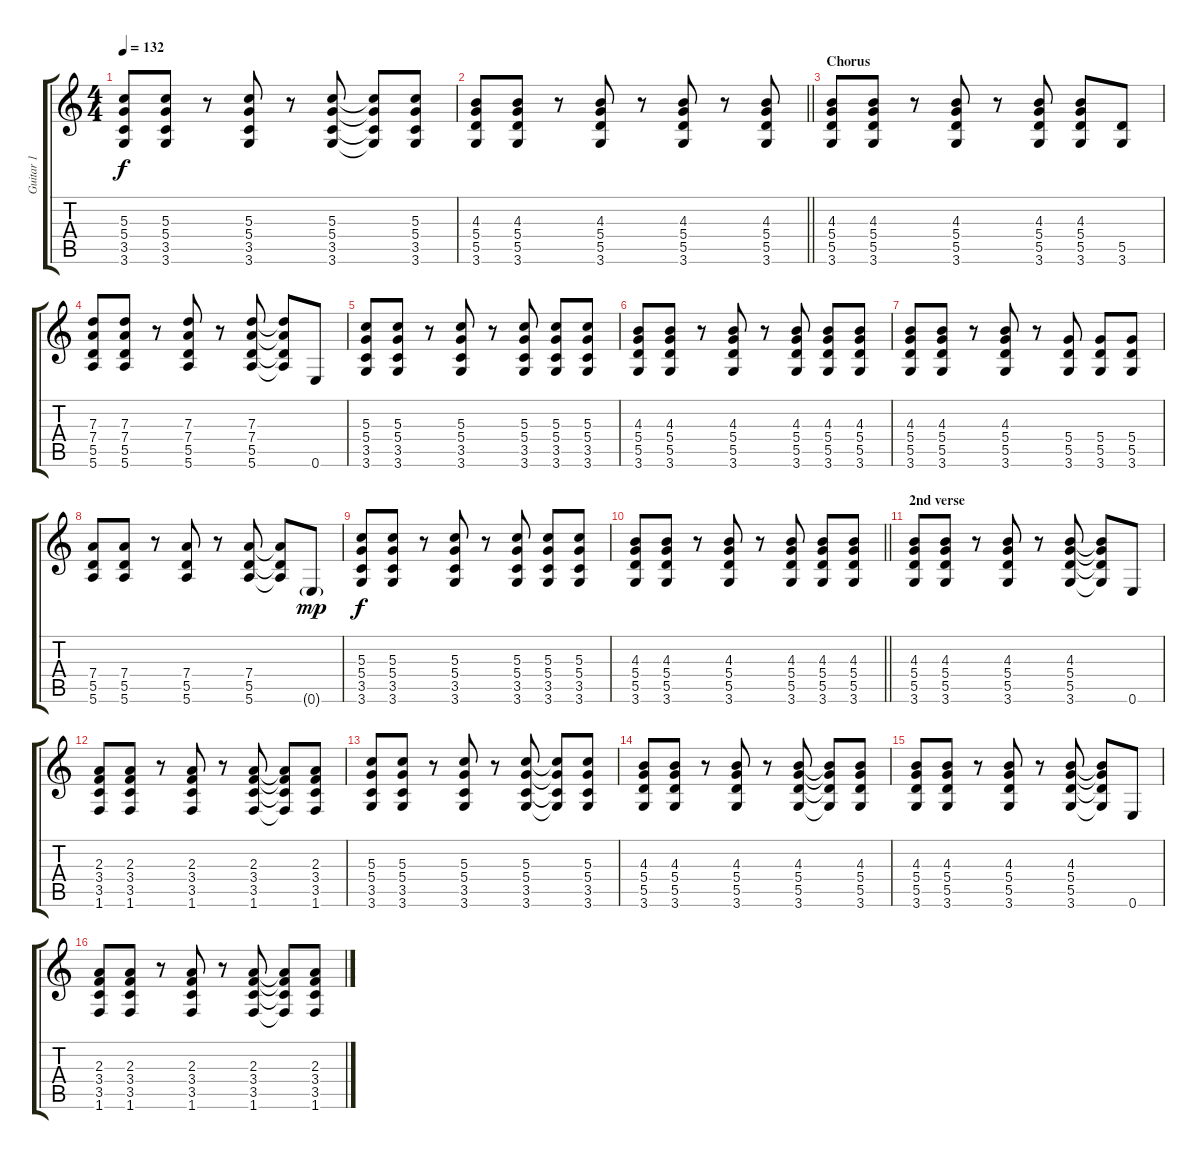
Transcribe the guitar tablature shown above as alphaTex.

\track ("Guitar 1" "Guitar 1") {instrument overdrivenguitar}
\staff {score tabs}
\tuning (E4 B3 G3 D3 A2 E2) {hide}
\ts (4 4)
\tempo 132
\clef g2
\ks c
(5.3 5.4 3.5 3.6).8{dy f} (5.3 5.4 3.5 3.6).8 r.8 (5.3 5.4 3.5 3.6).8 r.8 (5.3 5.4 3.5 3.6).8 (5.3{t} 5.4{t} 3.5{t} 3.6{t}).8 (5.3 5.4 3.5 3.6).8 |
\barLineRight lightlight
(4.3 5.4 5.5 3.6).8 (4.3 5.4 5.5 3.6).8 r.8 (4.3 5.4 5.5 3.6).8 r.8 (4.3 5.4 5.5 3.6).8 r.8 (4.3 5.4 5.5 3.6).8 |
\section ("" "Chorus")
(4.3 5.4 5.5 3.6).8 (4.3 5.4 5.5 3.6).8 r.8 (4.3 5.4 5.5 3.6).8 r.8 (4.3 5.4 5.5 3.6).8 (4.3 5.4 5.5 3.6).8 (5.5 3.6).8 |
(7.3 7.4 5.5 5.6).8 (7.3 7.4 5.5 5.6).8 r.8 (7.3 7.4 5.5 5.6).8 r.8 (7.3 7.4 5.5 5.6).8 (7.3{t} 7.4{t} 5.5{t} 5.6{t}).8 0.6.8 |
(5.3 5.4 3.5 3.6).8 (5.3 5.4 3.5 3.6).8 r.8 (5.3 5.4 3.5 3.6).8 r.8 (5.3 5.4 3.5 3.6).8 (5.3 5.4 3.5 3.6).8 (5.3 5.4 3.5 3.6).8 |
(4.3 5.4 5.5 3.6).8 (4.3 5.4 5.5 3.6).8 r.8 (4.3 5.4 5.5 3.6).8 r.8 (4.3 5.4 5.5 3.6).8 (4.3 5.4 5.5 3.6).8 (4.3 5.4 5.5 3.6).8 |
(4.3 5.4 5.5 3.6).8 (4.3 5.4 5.5 3.6).8 r.8 (4.3 5.4 5.5 3.6).8 r.8 (5.4 5.5 3.6).8 (5.4 5.5 3.6).8 (5.4 5.5 3.6).8 |
(7.4 5.5 5.6).8 (7.4 5.5 5.6).8 r.8 (7.4 5.5 5.6).8 r.8 (7.4 5.5 5.6).8 (7.4{t} 5.5{t} 5.6{t}).8 0.6{g}.8{dy mp} |
(5.3 5.4 3.5 3.6).8{dy f} (5.3 5.4 3.5 3.6).8 r.8 (5.3 5.4 3.5 3.6).8 r.8 (5.3 5.4 3.5 3.6).8 (5.3 5.4 3.5 3.6).8 (5.3 5.4 3.5 3.6).8 |
\barLineRight lightlight
(4.3 5.4 5.5 3.6).8 (4.3 5.4 5.5 3.6).8 r.8 (4.3 5.4 5.5 3.6).8 r.8 (4.3 5.4 5.5 3.6).8 (4.3 5.4 5.5 3.6).8 (4.3 5.4 5.5 3.6).8 |
\section ("" "2nd verse")
(4.3 5.4 5.5 3.6).8 (4.3 5.4 5.5 3.6).8 r.8 (4.3 5.4 5.5 3.6).8 r.8 (4.3 5.4 5.5 3.6).8 (4.3{t} 5.4{t} 5.5{t} 3.6{t}).8 0.6.8 |
(2.3 3.4 3.5 1.6).8 (2.3 3.4 3.5 1.6).8 r.8 (2.3 3.4 3.5 1.6).8 r.8 (2.3 3.4 3.5 1.6).8 (2.3{t} 3.4{t} 3.5{t} 1.6{t}).8 (2.3 3.4 3.5 1.6).8 |
(5.3 5.4 3.5 3.6).8 (5.3 5.4 3.5 3.6).8 r.8 (5.3 5.4 3.5 3.6).8 r.8 (5.3 5.4 3.5 3.6).8 (5.3{t} 5.4{t} 3.5{t} 3.6{t}).8 (5.3 5.4 3.5 3.6).8 |
(4.3 5.4 5.5 3.6).8 (4.3 5.4 5.5 3.6).8 r.8 (4.3 5.4 5.5 3.6).8 r.8 (4.3 5.4 5.5 3.6).8 (4.3{t} 5.4{t} 5.5{t} 3.6{t}).8 (4.3 5.4 5.5 3.6).8 |
(4.3 5.4 5.5 3.6).8 (4.3 5.4 5.5 3.6).8 r.8 (4.3 5.4 5.5 3.6).8 r.8 (4.3 5.4 5.5 3.6).8 (4.3{t} 5.4{t} 5.5{t} 3.6{t}).8 0.6.8 |
(2.3 3.4 3.5 1.6).8 (2.3 3.4 3.5 1.6).8 r.8 (2.3 3.4 3.5 1.6).8 r.8 (2.3 3.4 3.5 1.6).8 (2.3{t} 3.4{t} 3.5{t} 1.6{t}).8 (2.3 3.4 3.5 1.6).8
